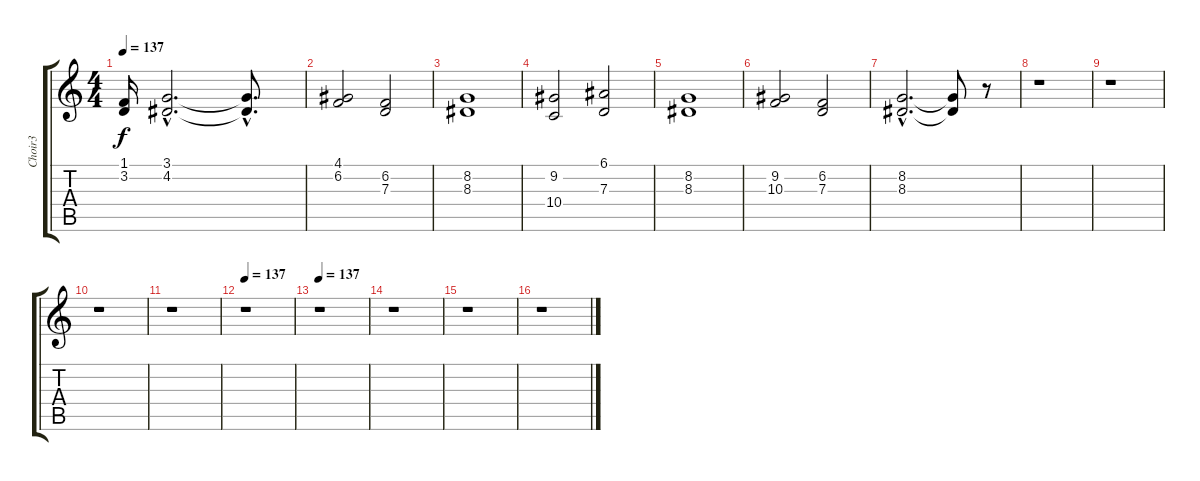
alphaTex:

\track ("Choir3" "Choir3") {instrument pad4choir}
\staff {score tabs}
\tuning (E4 B3 G3 D3 A2 E2) {hide}
\ts (4 4)
\tempo 137
\clef g2
\ks c
(1.1 3.2).16{dy f} (3.1{hac} 4.2{hac}).2{d} (3.1{hac t} 4.2{hac t}).8{d} |
(4.1 6.2).2 (6.2 7.3).2 |
(8.2 8.3).1 |
(9.2 10.4).2 (6.1 7.3).2 |
(8.2 8.3).1 |
(9.2 10.3).2 (6.2 7.3).2 |
(8.2{hac} 8.3{hac}).2{d} (8.2{t} 8.3{t}).8 r.8 |
r.1 |
r.1 |
r.1 |
r.1 |
\tempo 137
r.1 |
\tempo 137
r.1 |
r.1 |
r.1 |
r.1
